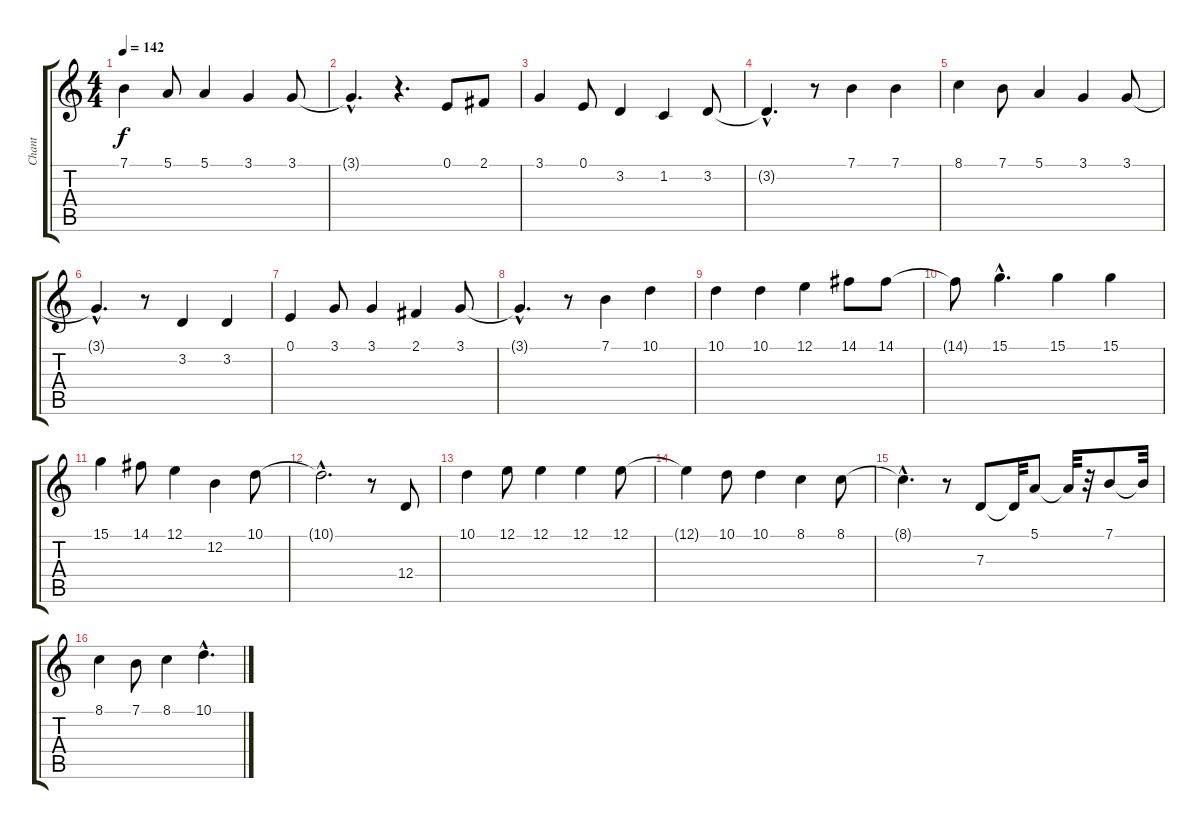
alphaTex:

\track ("Chant" "Chant") {instrument synthbrass1}
\staff {score tabs}
\tuning (E4 B3 G3 D3 A2 E2) {hide}
\ts (4 4)
\tempo 142
\clef g2
\ks c
7.1.4{dy f} 5.1.8 5.1.4 3.1.4 3.1.8 |
3.1{hac t}.4{d} r.4{d} 0.1.8 2.1.8 |
3.1.4 0.1.8 3.2.4 1.2.4 3.2.8 |
3.2{hac t}.4{d} r.8 7.1.4 7.1.4 |
8.1.4 7.1.8 5.1.4 3.1.4 3.1.8 |
3.1{hac t}.4{d} r.8 3.2.4 3.2.4 |
0.1.4 3.1.8 3.1.4 2.1.4 3.1.8 |
3.1{hac t}.4{d} r.8 7.1.4 10.1.4 |
10.1.4 10.1.4 12.1.4 14.1.8 14.1.8 |
14.1{t}.8 15.1{hac}.4{d} 15.1.4 15.1.4 |
15.1.4 14.1.8 12.1.4 12.2.4 10.1.8 |
10.1{hac t}.2{d} r.8 12.4.8 |
10.1.4 12.1.8 12.1.4 12.1.4 12.1.8 |
12.1{t}.4 10.1.8 10.1.4 8.1.4 8.1.8 |
8.1{hac t}.4{d} r.8 7.3.8 7.3{t}.32 5.1.8 5.1{t}.32 r.32 7.1.8 7.1{t}.32 |
8.1.4 7.1.8 8.1.4 10.1{hac}.4{d}
